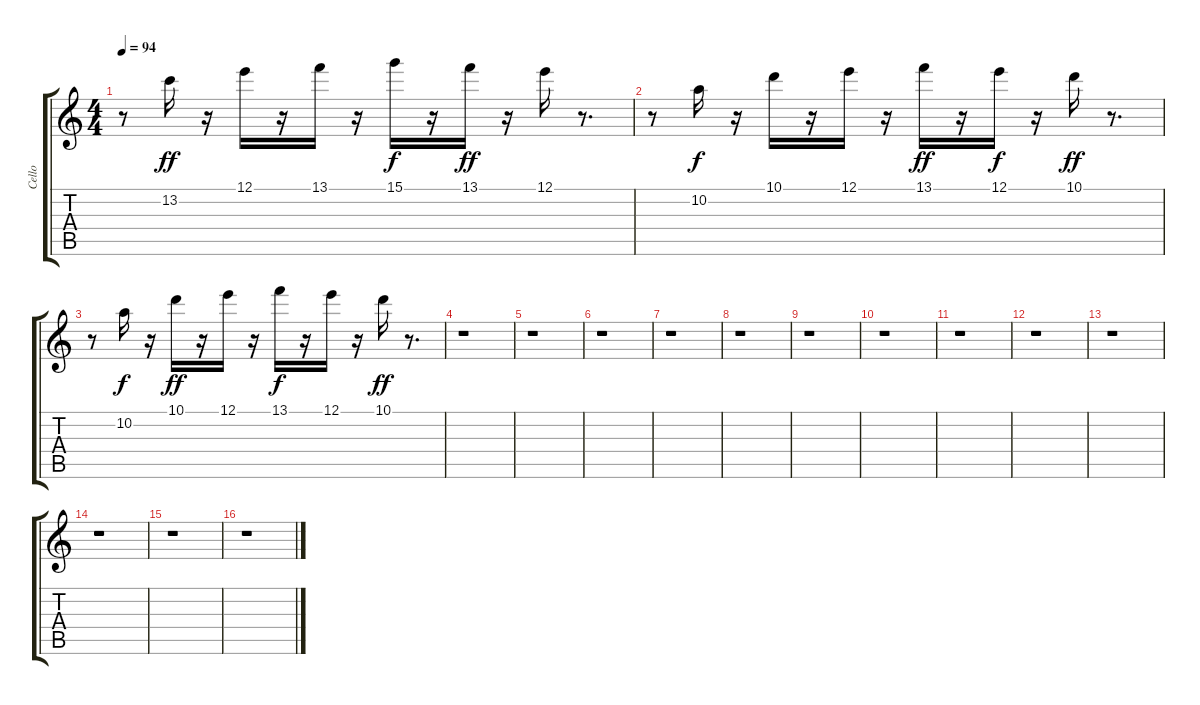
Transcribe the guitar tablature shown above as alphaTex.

\track ("Cello                   " "Cello     ") {instrument fretlessbass}
\staff {score tabs}
\tuning (E4 B3 G3 D3 A2 E2) {hide}
\ts (4 4)
\tempo 94
\clef g2
\ks c
r.8{dy ff} 13.2.16 r.16 12.1.16 r.16 13.1.16 r.16 15.1.16{dy f} r.16 13.1.16{dy ff} r.16 12.1.16 r.8{d} |
r.8 10.2.16{dy f} r.16 10.1.16 r.16 12.1.16 r.16 13.1.16{dy ff} r.16 12.1.16{dy f} r.16 10.1.16{dy ff} r.8{d} |
r.8 10.2.16{dy f} r.16 10.1.16{dy ff} r.16 12.1.16 r.16 13.1.16{dy f} r.16 12.1.16 r.16 10.1.16{dy ff} r.8{d} |
r.1 |
r.1 |
r.1 |
r.1 |
r.1 |
r.1 |
r.1 |
r.1 |
r.1 |
r.1 |
r.1 |
r.1 |
r.1
